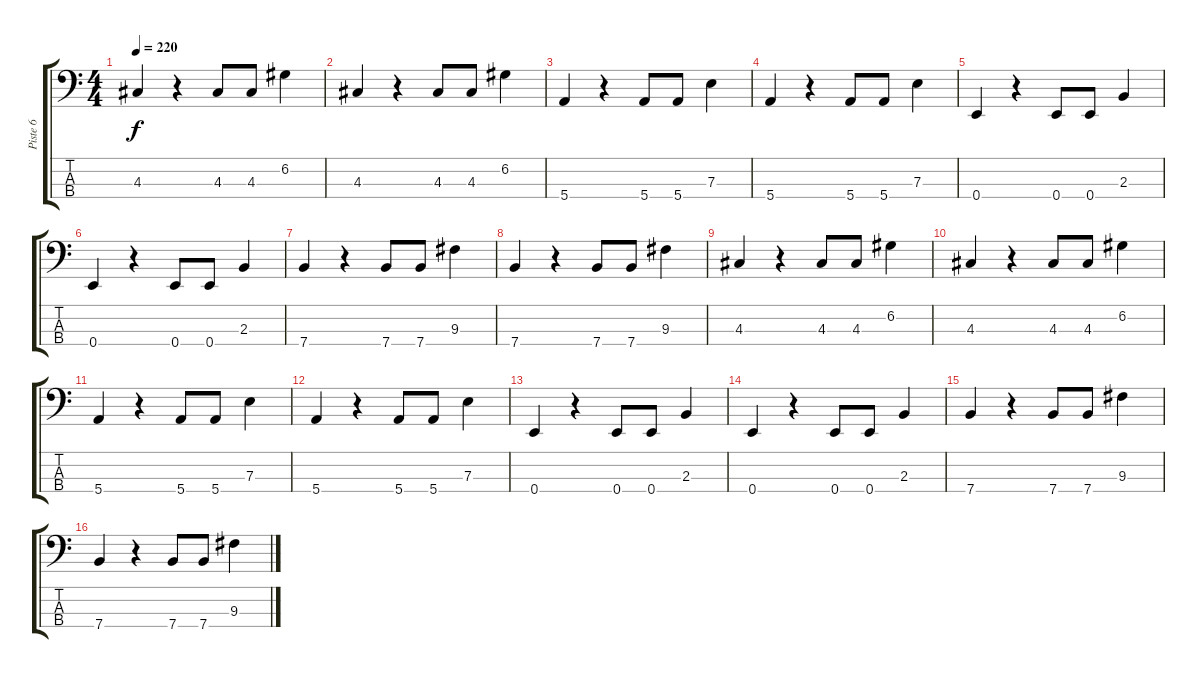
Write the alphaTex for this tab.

\track ("Piste 6" "Piste 6") {instrument acousticguitarsteel}
\staff {score tabs}
\tuning (G2 D2 A1 E1) {hide}
\ts (4 4)
\tempo 220
\clef f4
\ks c
4.3.4{dy f instrument acousticguitarsteel} r.4 4.3.8 4.3.8 6.2.4 |
4.3.4 r.4 4.3.8 4.3.8 6.2.4 |
5.4.4 r.4 5.4.8 5.4.8 7.3.4 |
5.4.4 r.4 5.4.8 5.4.8 7.3.4 |
0.4.4 r.4 0.4.8 0.4.8 2.3.4 |
0.4.4 r.4 0.4.8 0.4.8 2.3.4 |
7.4.4 r.4 7.4.8 7.4.8 9.3.4 |
7.4.4 r.4 7.4.8 7.4.8 9.3.4 |
4.3.4 r.4 4.3.8 4.3.8 6.2.4 |
4.3.4 r.4 4.3.8 4.3.8 6.2.4 |
5.4.4 r.4 5.4.8 5.4.8 7.3.4 |
5.4.4 r.4 5.4.8 5.4.8 7.3.4 |
0.4.4 r.4 0.4.8 0.4.8 2.3.4 |
0.4.4 r.4 0.4.8 0.4.8 2.3.4 |
7.4.4 r.4 7.4.8 7.4.8 9.3.4 |
7.4.4 r.4 7.4.8 7.4.8 9.3.4
